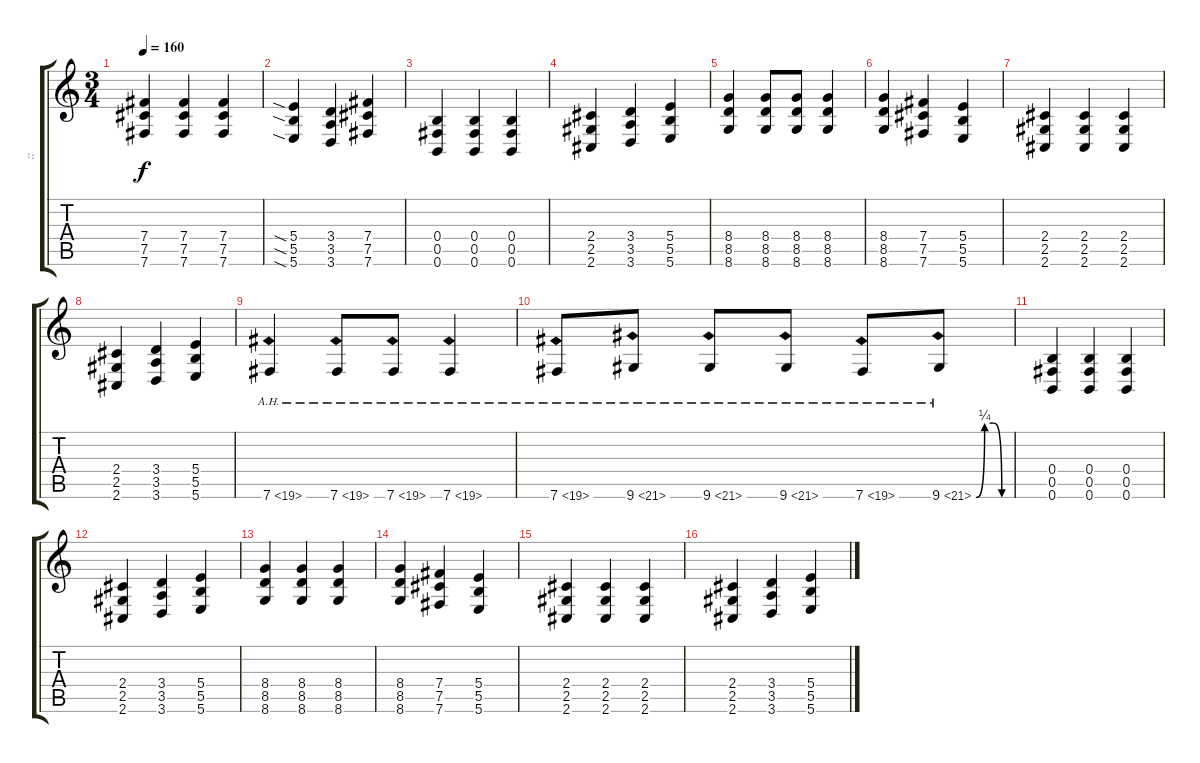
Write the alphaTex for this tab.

\track ("        :: James Root #4 ::" "        ::") {instrument distortionguitar}
\staff {score tabs}
\tuning (Db4 Ab3 E3 B2 Gb2 B1) {hide}
\ts (3 4)
\tempo 160
\clef g2
\ks c
(7.4 7.5 7.6).4{dy f} (7.4 7.5 7.6).4 (7.4 7.5 7.6).4 |
(5.4{sia} 5.5{sia} 5.6{sia}).4 (3.4 3.5 3.6).4 (7.4 7.5 7.6).4 |
(0.4 0.5 0.6).4 (0.4 0.5 0.6).4 (0.4 0.5 0.6).4 |
(2.4 2.5 2.6).4 (3.4 3.5 3.6).4 (5.4 5.5 5.6).4 |
(8.4 8.5 8.6).4 (8.4 8.5 8.6).8 (8.4 8.5 8.6).8 (8.4 8.5 8.6).4 |
(8.4 8.5 8.6).4 (7.4 7.5 7.6).4 (5.4 5.5 5.6).4 |
(2.4 2.5 2.6).4 (2.4 2.5 2.6).4 (2.4 2.5 2.6).4 |
(2.4 2.5 2.6).4 (3.4 3.5 3.6).4 (5.4 5.5 5.6).4 |
7.6{ah 12}.4 7.6{ah 12}.8 7.6{ah 12}.8 7.6{ah 12}.4 |
7.6{ah 12}.8 9.6{ah 12}.8 9.6{ah 12}.8 9.6{ah 12}.8 7.6{ah 12}.8 9.6{be (custom 0 0 15 1 30 1 45 0 60 0) ah 12}.8 |
(0.4 0.5 0.6).4 (0.4 0.5 0.6).4 (0.4 0.5 0.6).4 |
(2.4 2.5 2.6).4 (3.4 3.5 3.6).4 (5.4 5.5 5.6).4 |
(8.4 8.5 8.6).4 (8.4 8.5 8.6).4 (8.4 8.5 8.6).4 |
(8.4 8.5 8.6).4 (7.4 7.5 7.6).4 (5.4 5.5 5.6).4 |
(2.4 2.5 2.6).4 (2.4 2.5 2.6).4 (2.4 2.5 2.6).4 |
(2.4 2.5 2.6).4 (3.4 3.5 3.6).4 (5.4 5.5 5.6).4
